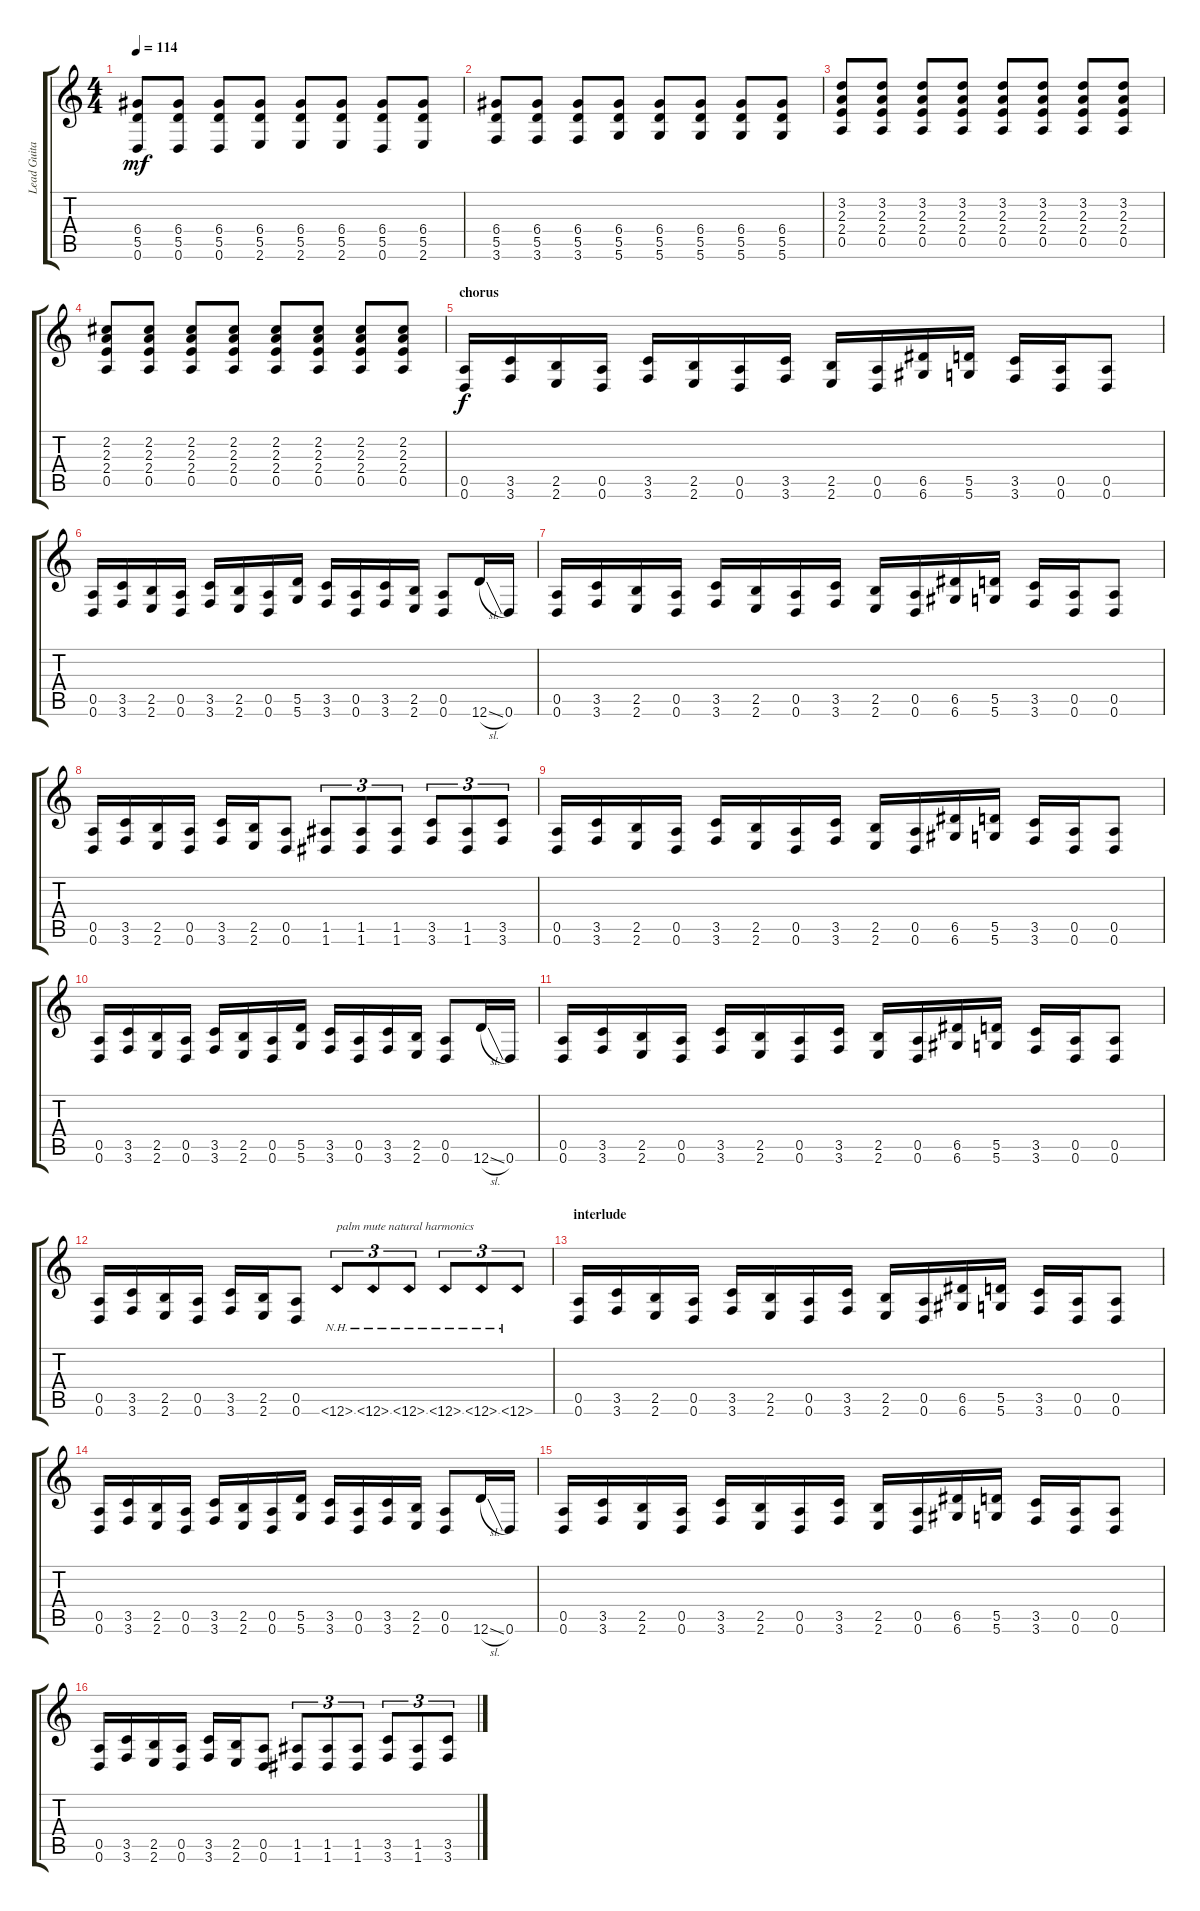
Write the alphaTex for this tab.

\track ("Lead Guitar" "Lead Guita") {instrument electricguitarclean}
\staff {score tabs}
\tuning (E4 B3 G3 D3 A2 D2) {hide}
\ts (4 4)
\tempo 114
\clef g2
\ks c
(6.4 5.5 0.6).8{dy mf} (6.4 5.5 0.6).8 (6.4 5.5 0.6).8 (6.4 5.5 2.6).8 (6.4 5.5 2.6).8 (6.4 5.5 2.6).8 (6.4 5.5 0.6).8 (6.4 5.5 2.6).8 |
(6.4 5.5 3.6).8 (6.4 5.5 3.6).8 (6.4 5.5 3.6).8 (6.4 5.5 5.6).8 (6.4 5.5 5.6).8 (6.4 5.5 5.6).8 (6.4 5.5 5.6).8 (6.4 5.5 5.6).8 |
(3.2 2.3 2.4 0.5).8 (3.2 2.3 2.4 0.5).8 (3.2 2.3 2.4 0.5).8 (3.2 2.3 2.4 0.5).8 (3.2 2.3 2.4 0.5).8 (3.2 2.3 2.4 0.5).8 (3.2 2.3 2.4 0.5).8 (3.2 2.3 2.4 0.5).8 |
(2.2 2.3 2.4 0.5).8 (2.2 2.3 2.4 0.5).8 (2.2 2.3 2.4 0.5).8 (2.2 2.3 2.4 0.5).8 (2.2 2.3 2.4 0.5).8 (2.2 2.3 2.4 0.5).8 (2.2 2.3 2.4 0.5).8 (2.2 2.3 2.4 0.5).8 |
\section ("" "chorus")
(0.5 0.6).16{dy f} (3.5 3.6).16 (2.5 2.6).16 (0.5 0.6).16 (3.5 3.6).16 (2.5 2.6).16 (0.5 0.6).16 (3.5 3.6).16 (2.5 2.6).16 (0.5 0.6).16 (6.5 6.6).16 (5.5 5.6).16 (3.5 3.6).16 (0.5 0.6).16 (0.5 0.6).8 |
(0.5 0.6).16 (3.5 3.6).16 (2.5 2.6).16 (0.5 0.6).16 (3.5 3.6).16 (2.5 2.6).16 (0.5 0.6).16 (5.5 5.6).16 (3.5 3.6).16 (0.5 0.6).16 (3.5 3.6).16 (2.5 2.6).16 (0.5 0.6).8 12.6{sl}.16 0.6.16 |
(0.5 0.6).16 (3.5 3.6).16 (2.5 2.6).16 (0.5 0.6).16 (3.5 3.6).16 (2.5 2.6).16 (0.5 0.6).16 (3.5 3.6).16 (2.5 2.6).16 (0.5 0.6).16 (6.5 6.6).16 (5.5 5.6).16 (3.5 3.6).16 (0.5 0.6).16 (0.5 0.6).8 |
(0.5 0.6).16 (3.5 3.6).16 (2.5 2.6).16 (0.5 0.6).16 (3.5 3.6).16 (2.5 2.6).16 (0.5 0.6).8 (1.5 1.6).8{tu (3 2)} (1.5 1.6).8{tu (3 2)} (1.5 1.6).8{tu (3 2)} (3.5 3.6).8{tu (3 2)} (1.5 1.6).8{tu (3 2)} (3.5 3.6).8{tu (3 2)} |
(0.5 0.6).16 (3.5 3.6).16 (2.5 2.6).16 (0.5 0.6).16 (3.5 3.6).16 (2.5 2.6).16 (0.5 0.6).16 (3.5 3.6).16 (2.5 2.6).16 (0.5 0.6).16 (6.5 6.6).16 (5.5 5.6).16 (3.5 3.6).16 (0.5 0.6).16 (0.5 0.6).8 |
(0.5 0.6).16 (3.5 3.6).16 (2.5 2.6).16 (0.5 0.6).16 (3.5 3.6).16 (2.5 2.6).16 (0.5 0.6).16 (5.5 5.6).16 (3.5 3.6).16 (0.5 0.6).16 (3.5 3.6).16 (2.5 2.6).16 (0.5 0.6).8 12.6{sl}.16 0.6.16 |
(0.5 0.6).16 (3.5 3.6).16 (2.5 2.6).16 (0.5 0.6).16 (3.5 3.6).16 (2.5 2.6).16 (0.5 0.6).16 (3.5 3.6).16 (2.5 2.6).16 (0.5 0.6).16 (6.5 6.6).16 (5.5 5.6).16 (3.5 3.6).16 (0.5 0.6).16 (0.5 0.6).8 |
(0.5 0.6).16 (3.5 3.6).16 (2.5 2.6).16 (0.5 0.6).16 (3.5 3.6).16 (2.5 2.6).16 (0.5 0.6).8 1.6{nh}.8{tu (3 2) txt "palm mute natural harmonics"} 1.6{nh}.8{tu (3 2)} 1.6{nh}.8{tu (3 2)} 1.6{nh}.8{tu (3 2)} 1.6{nh}.8{tu (3 2)} 1.6{nh}.8{tu (3 2)} |
\section ("" "interlude")
(0.5 0.6).16{volume 12} (3.5 3.6).16 (2.5 2.6).16 (0.5 0.6).16 (3.5 3.6).16 (2.5 2.6).16 (0.5 0.6).16 (3.5 3.6).16 (2.5 2.6).16 (0.5 0.6).16 (6.5 6.6).16 (5.5 5.6).16 (3.5 3.6).16 (0.5 0.6).16 (0.5 0.6).8 |
(0.5 0.6).16 (3.5 3.6).16 (2.5 2.6).16 (0.5 0.6).16 (3.5 3.6).16 (2.5 2.6).16 (0.5 0.6).16 (5.5 5.6).16 (3.5 3.6).16 (0.5 0.6).16 (3.5 3.6).16 (2.5 2.6).16 (0.5 0.6).8 12.6{sl}.16 0.6.16 |
(0.5 0.6).16 (3.5 3.6).16 (2.5 2.6).16 (0.5 0.6).16 (3.5 3.6).16 (2.5 2.6).16 (0.5 0.6).16 (3.5 3.6).16 (2.5 2.6).16 (0.5 0.6).16 (6.5 6.6).16 (5.5 5.6).16 (3.5 3.6).16 (0.5 0.6).16 (0.5 0.6).8 |
(0.5 0.6).16 (3.5 3.6).16 (2.5 2.6).16 (0.5 0.6).16 (3.5 3.6).16 (2.5 2.6).16 (0.5 0.6).8 (1.5 1.6).8{tu (3 2)} (1.5 1.6).8{tu (3 2)} (1.5 1.6).8{tu (3 2)} (3.5 3.6).8{tu (3 2)} (1.5 1.6).8{tu (3 2)} (3.5 3.6).8{tu (3 2)}
